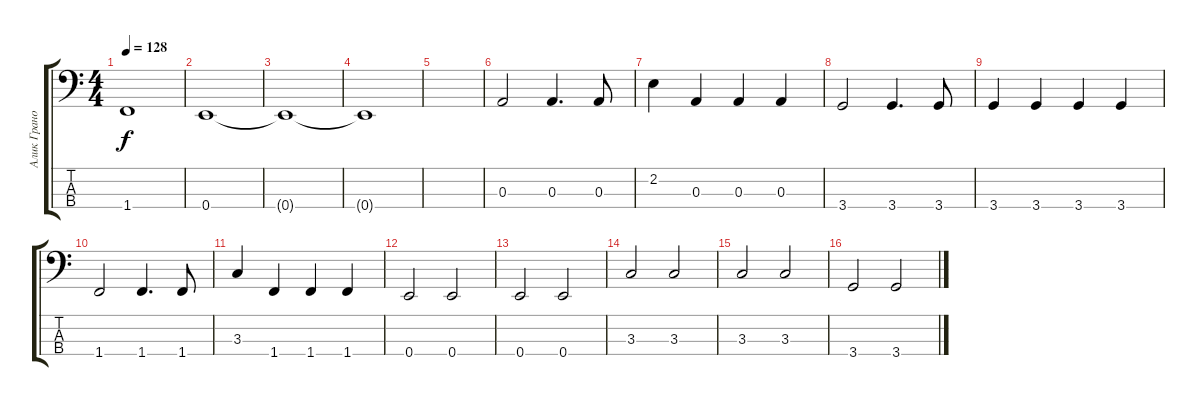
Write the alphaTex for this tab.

\track ("Алик Грановский" "Алик Грано") {instrument electricbassfinger}
\staff {score tabs}
\tuning (G2 D2 A1 E1) {hide}
\ts (4 4)
\tempo 128
\clef f4
\ks c
1.4.1{dy f} |
0.4.1 |
0.4{t}.1 |
0.4{t}.1 |
|
0.3.2 0.3.4{d} 0.3.8 |
2.2.4 0.3.4 0.3.4 0.3.4 |
3.4.2 3.4.4{d} 3.4.8 |
3.4.4 3.4.4 3.4.4 3.4.4 |
1.4.2 1.4.4{d} 1.4.8 |
3.3.4 1.4.4 1.4.4 1.4.4 |
0.4.2 0.4.2 |
0.4.2 0.4.2 |
3.3.2 3.3.2 |
3.3.2 3.3.2 |
3.4.2 3.4.2
